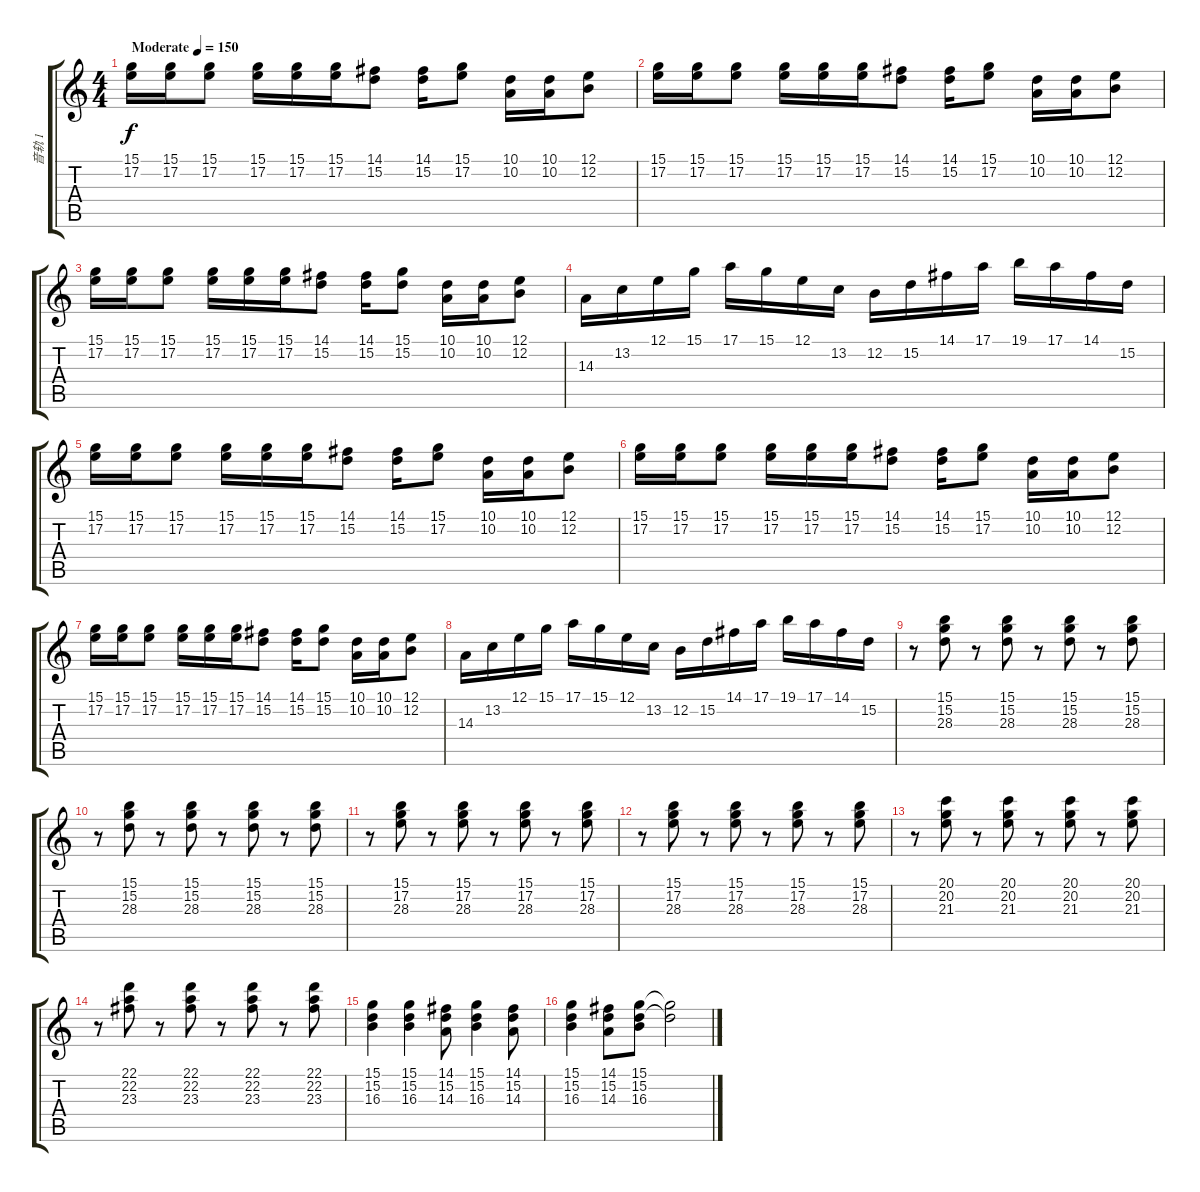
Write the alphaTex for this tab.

\track ("音轨 1" "音轨 1") {instrument stringensemble1}
\staff {score tabs}
\tuning (E4 B3 G3 D3 A2 E2) {hide}
\ts (4 4)
\tempo (150 "Moderate")
\clef g2
\ks c
(15.1 17.2).16{dy f instrument stringensemble1} (15.1 17.2).16 (15.1 17.2).8 (15.1 17.2).16 (15.1 17.2).16 (15.1 17.2).16 (14.1 15.2).8 (14.1 15.2).16 (15.1 17.2).8 (10.1 10.2).16 (10.1 10.2).16 (12.1 12.2).8 |
(15.1 17.2).16 (15.1 17.2).16 (15.1 17.2).8 (15.1 17.2).16 (15.1 17.2).16 (15.1 17.2).16 (14.1 15.2).8 (14.1 15.2).16 (15.1 17.2).8 (10.1 10.2).16 (10.1 10.2).16{txt ""} (12.1 12.2).8 |
(15.1 17.2).16 (15.1 17.2).16 (15.1 17.2).8 (15.1 17.2).16 (15.1 17.2).16 (15.1 17.2).16 (14.1 15.2).8 (14.1 15.2).16 (15.1 15.2).8 (10.1 10.2).16 (10.1 10.2).16 (12.1 12.2).8 |
14.3.16 13.2.16 12.1.16 15.1.16 17.1.16 15.1.16 12.1.16 13.2.16 12.2.16 15.2.16 14.1.16 17.1.16 19.1.16 17.1.16 14.1.16 15.2.16 |
(15.1 17.2).16 (15.1 17.2).16 (15.1 17.2).8 (15.1 17.2).16 (15.1 17.2).16 (15.1 17.2).16 (14.1 15.2).8 (14.1 15.2).16 (15.1 17.2).8 (10.1 10.2).16 (10.1 10.2).16 (12.1 12.2).8 |
(15.1 17.2).16 (15.1 17.2).16 (15.1 17.2).8 (15.1 17.2).16 (15.1 17.2).16 (15.1 17.2).16 (14.1 15.2).8 (14.1 15.2).16 (15.1 17.2).8 (10.1 10.2).16 (10.1 10.2).16 (12.1 12.2).8 |
(15.1 17.2).16 (15.1 17.2).16 (15.1 17.2).8 (15.1 17.2).16 (15.1 17.2).16 (15.1 17.2).16 (14.1 15.2).8 (14.1 15.2).16 (15.1 15.2).8 (10.1 10.2).16 (10.1 10.2).16 (12.1 12.2).8 |
14.3.16 13.2.16 12.1.16 15.1.16 17.1.16 15.1.16 12.1.16 13.2.16 12.2.16 15.2.16 14.1.16 17.1.16 19.1.16 17.1.16 14.1.16 15.2.16 |
r.8 (15.1 15.2 28.3).8 r.8 (15.1 15.2 28.3).8 r.8 (15.1 15.2 28.3).8 r.8 (15.1 15.2 28.3).8 |
r.8 (15.1 15.2 28.3).8 r.8 (15.1 15.2 28.3).8 r.8 (15.1 15.2 28.3).8 r.8 (15.1 15.2 28.3).8 |
r.8 (15.1 17.2 28.3).8 r.8 (15.1 17.2 28.3).8 r.8 (15.1 17.2 28.3).8 r.8 (15.1 17.2 28.3).8 |
r.8 (15.1 17.2 28.3).8 r.8 (15.1 17.2 28.3).8 r.8 (15.1 17.2 28.3).8 r.8 (15.1 17.2 28.3).8 |
r.8 (20.1 20.2 21.3).8 r.8 (20.1 20.2 21.3).8 r.8 (20.1 20.2 21.3).8 r.8 (20.1 20.2 21.3).8 |
r.8 (22.1 22.2 23.3).8 r.8 (22.1 22.2 23.3).8 r.8 (22.1 22.2 23.3).8 r.8 (22.1 22.2 23.3).8 |
(15.1 15.2 16.3).4 (15.1 15.2 16.3).4 (14.1 15.2 14.3).8 (15.1 15.2 16.3).4 (14.1 15.2 14.3).8 |
(15.1 15.2 16.3).4 (14.1 15.2 14.3).8 (15.1 15.2 16.3).8 (15.1{t} 15.2{t}).2
